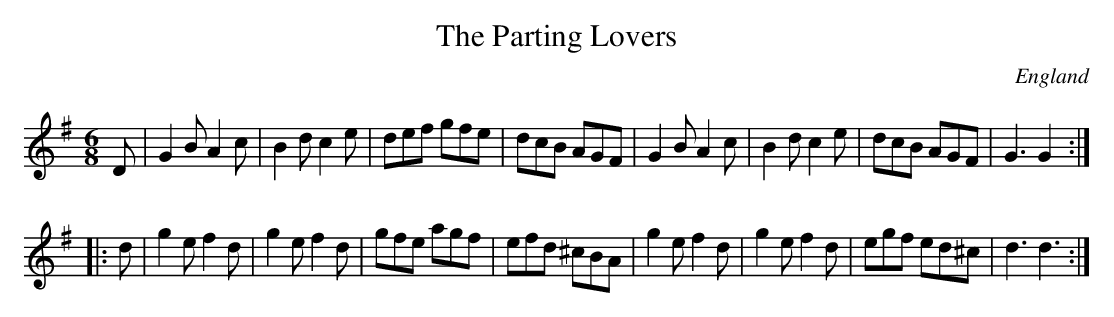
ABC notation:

X:1
T:Parting Lovers, The
O:England
M:6/8
K:G
D |\
G2B A2c | B2d c2e | def gfe | dcB AGF | \
G2B A2c | B2d c2e | dcB AGF | G3 G2 :|*
|:d|\
g2e f2d | g2e f2d | gfe agf | efd ^cBA |\
g2e f2d | g2e f2d | egf ed^c | d3 d3 :|**
